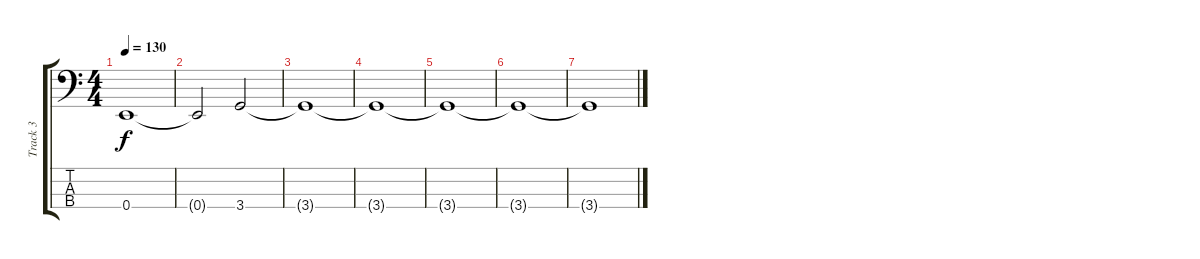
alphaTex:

\track ("Track 3" "Track 3") {instrument electricbassfinger}
\staff {score tabs}
\tuning (G2 D2 A1 E1) {hide}
\ts (4 4)
\tempo 130
\clef f4
\ks c
0.4.1{dy f} |
0.4{t}.2 3.4.2 |
3.4{t}.1 |
3.4{t}.1 |
3.4{t}.1 |
3.4{t}.1 |
3.4{t}.1
